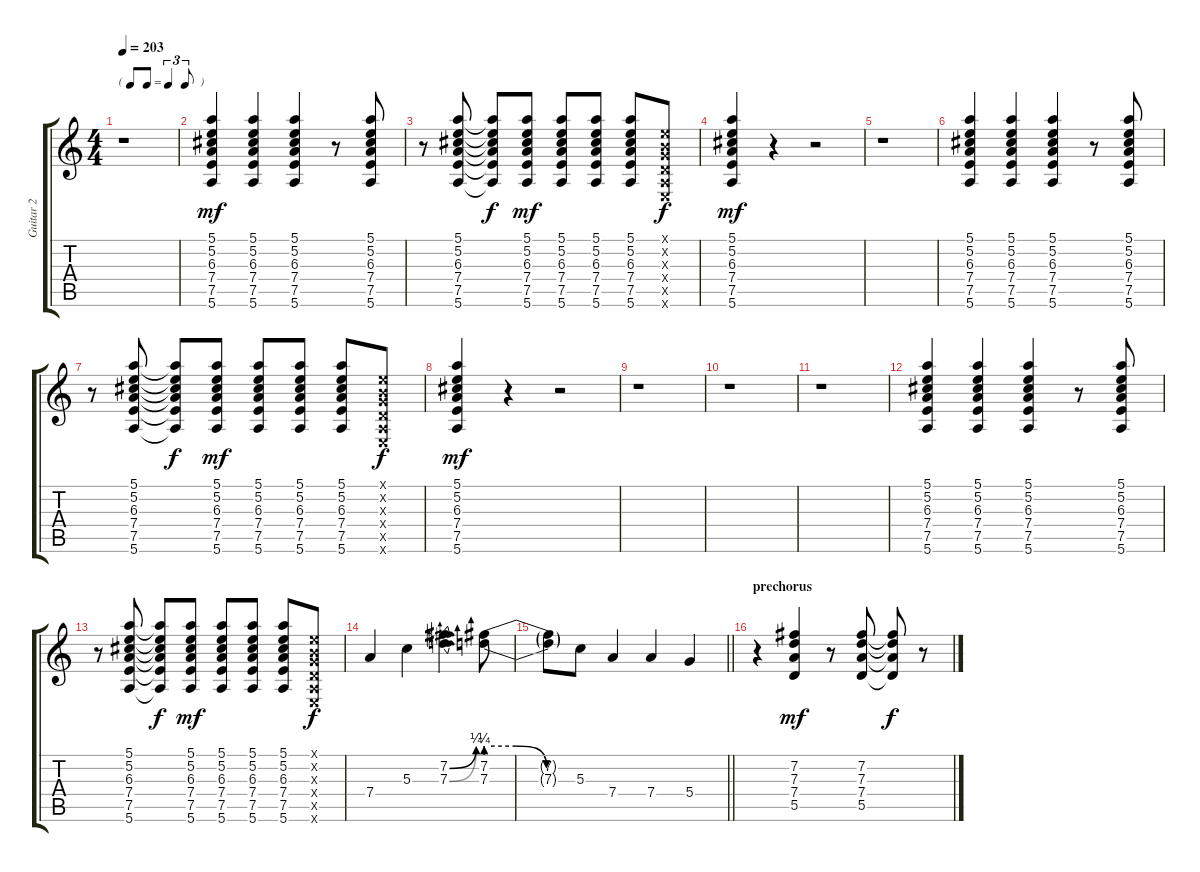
\track ("Guitar 2" "Guitar 2") {instrument overdrivenguitar}
\staff {score tabs}
\tuning (E4 B3 G3 D3 A2 E2) {hide}
\ts (4 4)
\tf triplet8th
\tempo 203
\clef g2
\ks c
r.1{dy mf} |
(5.1 5.2 6.3 7.4 7.5 5.6).4 (5.1 5.2 6.3 7.4 7.5 5.6).4 (5.1 5.2 6.3 7.4 7.5 5.6).4 r.8 (5.1 5.2 6.3 7.4 7.5 5.6).8 |
r.8 (5.1 5.2 6.3 7.4 7.5 5.6).8 (5.1{t} 5.2{t} 6.3{t} 7.4{t} 7.5{t} 5.6{t}).8{dy f} (5.1 5.2 6.3 7.4 7.5 5.6).8{dy mf} (5.1 5.2 6.3 7.4 7.5 5.6).8 (5.1 5.2 6.3 7.4 7.5 5.6).8 (5.1 5.2 6.3 7.4 7.5 5.6).8 (0.1{x} 0.2{x} 0.3{x} 0.4{x} 0.5{x} 0.6{x}).8{dy f} |
(5.1 5.2 6.3 7.4 7.5 5.6).4{dy mf} r.4 r.2 |
r.1 |
(5.1 5.2 6.3 7.4 7.5 5.6).4 (5.1 5.2 6.3 7.4 7.5 5.6).4 (5.1 5.2 6.3 7.4 7.5 5.6).4 r.8 (5.1 5.2 6.3 7.4 7.5 5.6).8 |
r.8 (5.1 5.2 6.3 7.4 7.5 5.6).8 (5.1{t} 5.2{t} 6.3{t} 7.4{t} 7.5{t} 5.6{t}).8{dy f} (5.1 5.2 6.3 7.4 7.5 5.6).8{dy mf} (5.1 5.2 6.3 7.4 7.5 5.6).8 (5.1 5.2 6.3 7.4 7.5 5.6).8 (5.1 5.2 6.3 7.4 7.5 5.6).8 (0.1{x} 0.2{x} 0.3{x} 0.4{x} 0.5{x} 0.6{x}).8{dy f} |
(5.1 5.2 6.3 7.4 7.5 5.6).4{dy mf} r.4 r.2 |
r.1 |
r.1 |
r.1 |
(5.1 5.2 6.3 7.4 7.5 5.6).4 (5.1 5.2 6.3 7.4 7.5 5.6).4 (5.1 5.2 6.3 7.4 7.5 5.6).4 r.8 (5.1 5.2 6.3 7.4 7.5 5.6).8 |
r.8 (5.1 5.2 6.3 7.4 7.5 5.6).8 (5.1{t} 5.2{t} 6.3{t} 7.4{t} 7.5{t} 5.6{t}).8{dy f} (5.1 5.2 6.3 7.4 7.5 5.6).8{dy mf} (5.1 5.2 6.3 7.4 7.5 5.6).8 (5.1 5.2 6.3 7.4 7.5 5.6).8 (5.1 5.2 6.3 7.4 7.5 5.6).8 (0.1{x} 0.2{x} 0.3{x} 0.4{x} 0.5{x} 0.6{x}).8{dy f} |
7.4.4 5.3.4 (7.2{be (bend 0 0 60 1)} 7.3{be (bend 0 0 60 1)}).4{d} (7.2{be (custom 0 1 20 1 40 0 60 0)} 7.3{be (custom 0 1 20 1 40 0 60 0)}).8 |
\barLineRight lightlight
(7.2{t} 7.3{t}).8 5.3.8 7.4.4 7.4.4 5.4.4 |
\section ("" "prechorus")
r.4 (7.2 7.3 7.4 5.5).4{dy mf} r.8 (7.2 7.3 7.4 5.5).8 (7.2{t} 7.3{t} 7.4{t} 5.5{t}).8{dy f} r.8
